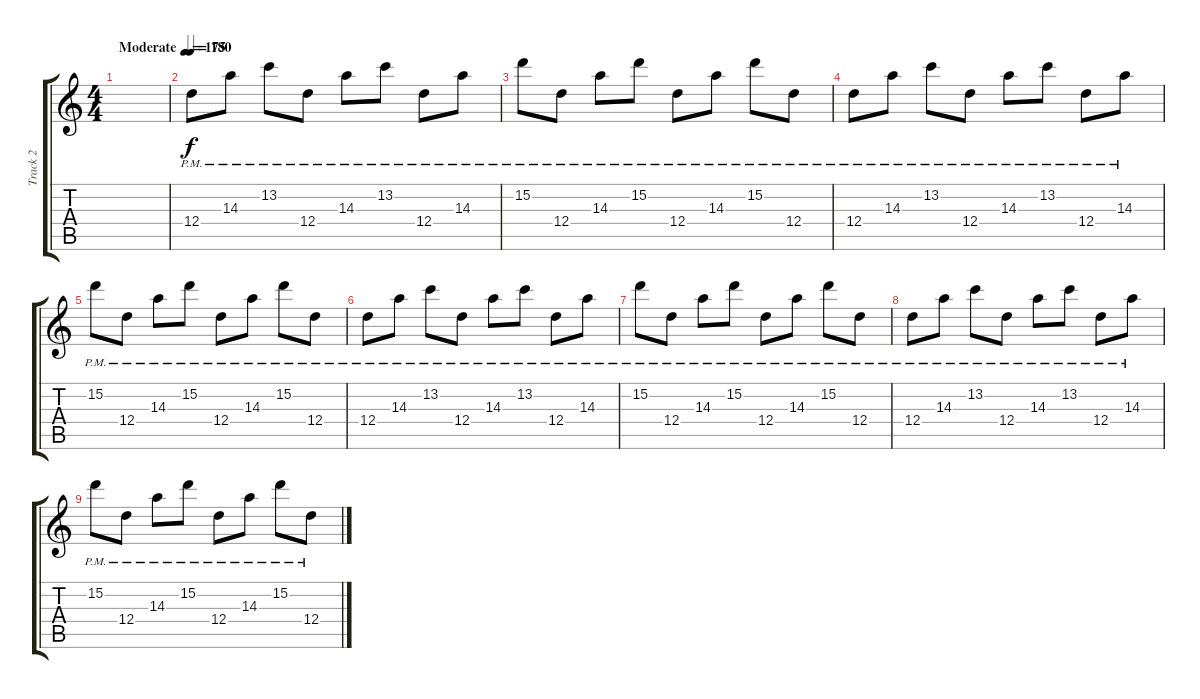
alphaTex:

\track ("Track 2" "Track 2") {instrument distortionguitar}
\staff {score tabs}
\tuning (E4 B3 G3 D3 A2 D2) {hide}
\ts (4 4)
\tempo (175 "Moderate")
\clef g2
\ks c
|
\tempo 180
12.4{pm}.8 14.3{pm}.8 13.2{pm}.8 12.4{pm}.8 14.3{pm}.8 13.2{pm}.8 12.4{pm}.8 14.3{pm}.8 |
15.2{pm}.8 12.4{pm}.8 14.3{pm}.8 15.2{pm}.8 12.4{pm}.8 14.3{pm}.8 15.2{pm}.8 12.4{pm}.8 |
12.4{pm}.8 14.3{pm}.8 13.2{pm}.8 12.4{pm}.8 14.3{pm}.8 13.2{pm}.8 12.4{pm}.8 14.3{pm}.8 |
15.2{pm}.8 12.4{pm}.8 14.3{pm}.8 15.2{pm}.8 12.4{pm}.8 14.3{pm}.8 15.2{pm}.8 12.4{pm}.8 |
12.4{pm}.8 14.3{pm}.8 13.2{pm}.8 12.4{pm}.8 14.3{pm}.8 13.2{pm}.8 12.4{pm}.8 14.3{pm}.8 |
15.2{pm}.8 12.4{pm}.8 14.3{pm}.8 15.2{pm}.8 12.4{pm}.8 14.3{pm}.8 15.2{pm}.8 12.4{pm}.8 |
12.4{pm}.8 14.3{pm}.8 13.2{pm}.8 12.4{pm}.8 14.3{pm}.8 13.2{pm}.8 12.4{pm}.8 14.3{pm}.8 |
15.2{pm}.8 12.4{pm}.8 14.3{pm}.8 15.2{pm}.8 12.4{pm}.8 14.3{pm}.8 15.2{pm}.8 12.4{pm}.8
